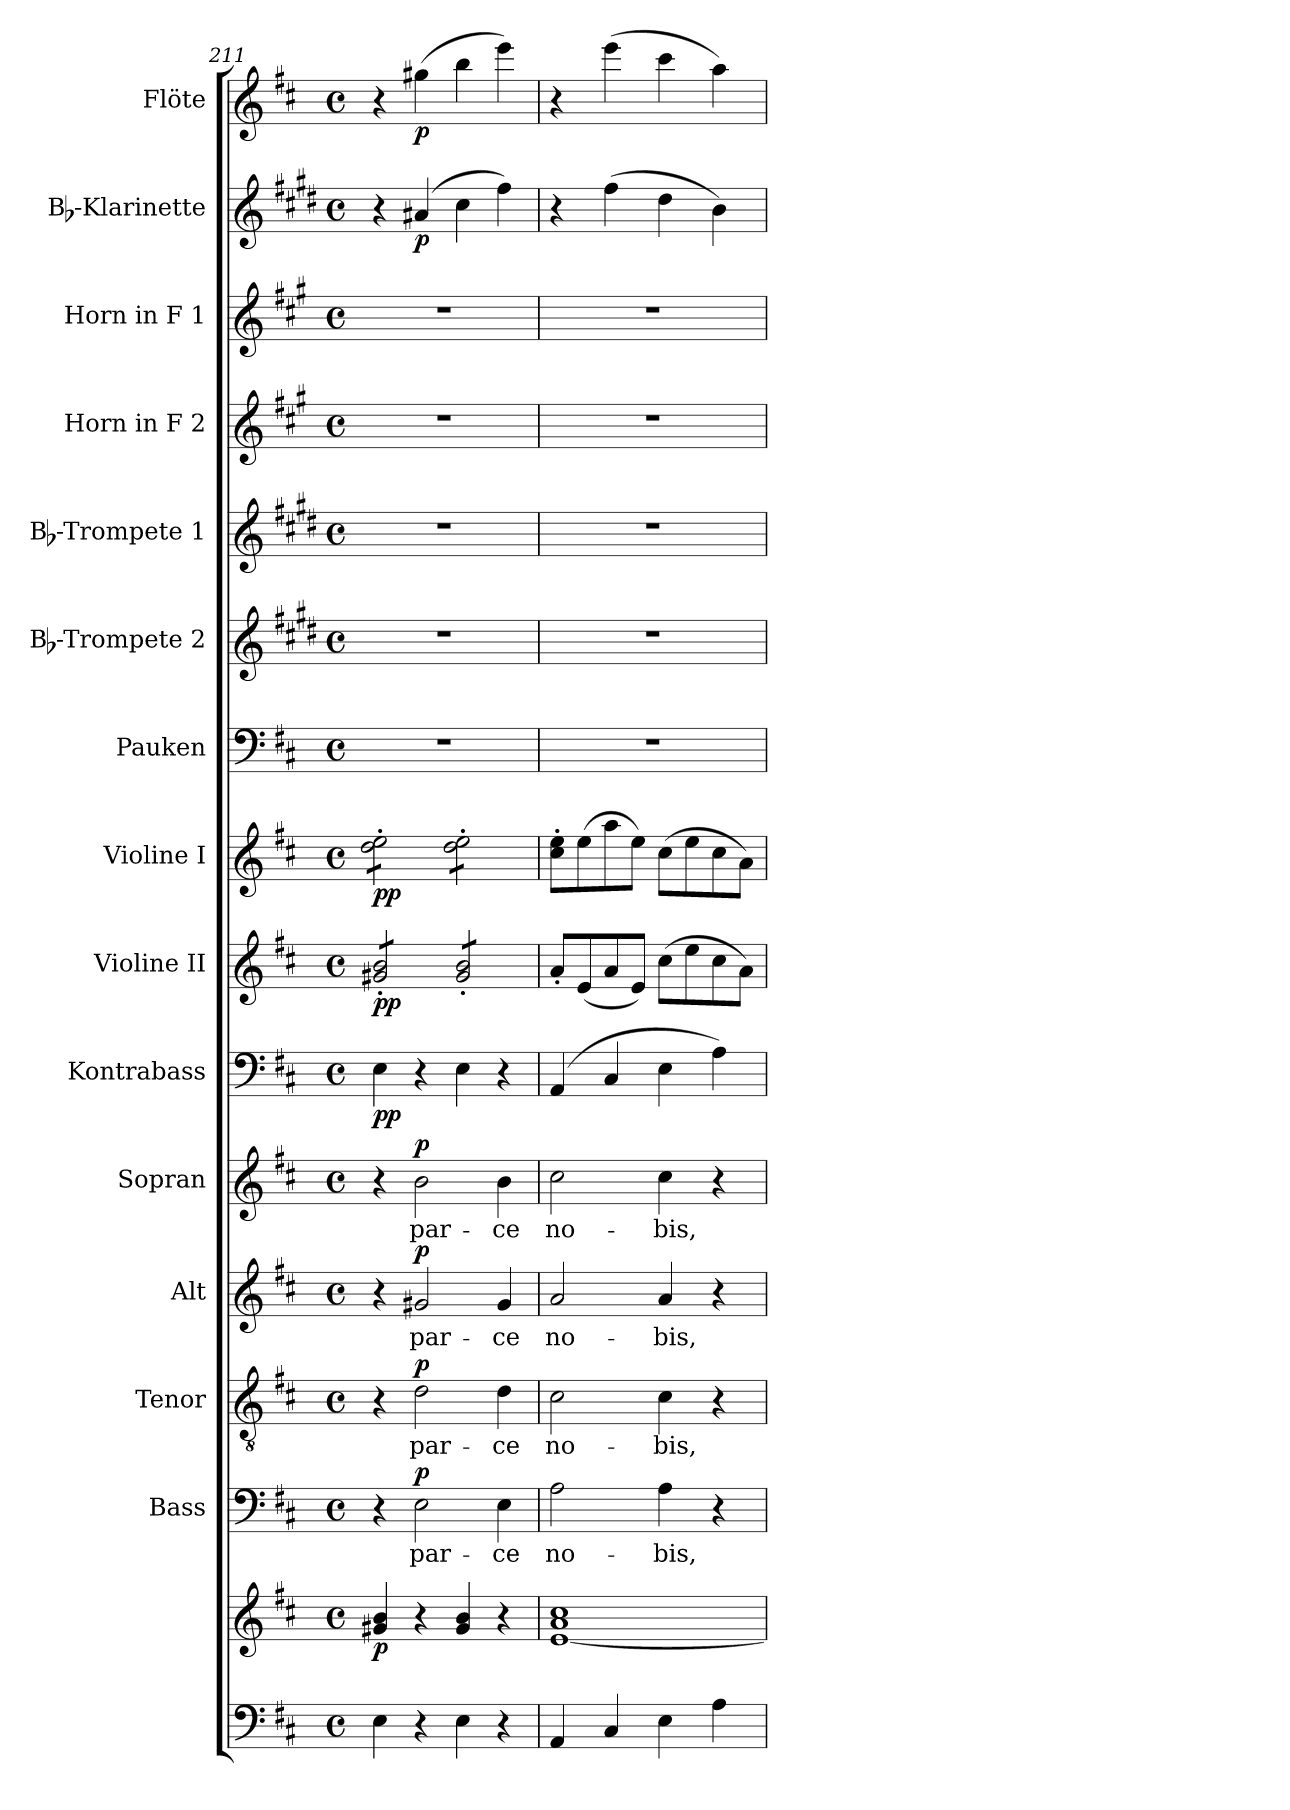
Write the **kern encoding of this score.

**kern	**kern	**dynam	**kern	**text	**dynam	**kern	**text	**dynam	**kern	**text	**dynam	**kern	**text	**dynam	**kern	**dynam	**kern	**dynam	**kern	**dynam	**kern	**kern	**kern	**kern	**kern	**kern	**dynam	**kern	**dynam
*part15	*part15	*part15	*part14	*part14	*part14	*part13	*part13	*part13	*part12	*part12	*part12	*part11	*part11	*part11	*part10	*part10	*part9	*part9	*part8	*part8	*part7	*part6	*part5	*part4	*part3	*part2	*part2	*part1	*part1
*staff16	*staff15	*staff15/16	*staff14	*staff14	*staff14	*staff13	*staff13	*staff13	*staff12	*staff12	*staff12	*staff11	*staff11	*staff11	*staff10	*staff10	*staff9	*staff9	*staff8	*staff8	*staff7	*staff6	*staff5	*staff4	*staff3	*staff2	*staff2	*staff1	*staff1
*	*	*	*I"Bass	*	*	*I"Tenor	*	*	*I"Alt	*	*	*I"Sopran	*	*	*I"Kontrabass	*	*I"Violine II	*	*I"Violine I	*	*I"Pauken	*I"Bb-Trompete 2	*I"Bb-Trompete 1	*I"Horn in F 2	*I"Horn in F 1	*I"Bb-Klarinette	*	*I"Flöte	*
*	*	*	*I'B.	*	*	*I'T.	*	*	*I'A.	*	*	*I'S.	*	*	*I'Kb.	*	*I'Vl. II	*	*I'Vl. I	*	*I'Pk.	*I'Bb Trp. 2	*I'Bb Trp. 1	*	*	*I'Bb Kl.	*	*I'Fl.	*
*clefF4	*clefG2	*	*clefF4	*	*	*clefGv2	*	*	*clefG2	*	*	*clefG2	*	*	*clefF4	*	*clefG2	*	*clefG2	*	*clefF4	*clefG2	*clefG2	*clefG2	*clefG2	*clefG2	*	*clefG2	*
*	*	*	*	*	*	*	*	*	*	*	*	*	*	*	*ITrd7c12	*	*	*	*	*	*	*ITrd1c2	*ITrd1c2	*ITrd4c7	*ITrd4c7	*ITrd1c2	*	*	*
*k[f#c#]	*k[f#c#]	*	*k[f#c#]	*	*	*k[f#c#]	*	*	*k[f#c#]	*	*	*k[f#c#]	*	*	*k[f#c#]	*	*k[f#c#]	*	*k[f#c#]	*	*k[f#c#]	*k[f#c#]	*k[f#c#]	*k[f#c#]	*k[f#c#]	*k[f#c#]	*	*k[f#c#]	*
*D:	*D:	*	*D:	*	*	*D:	*	*	*D:	*	*	*D:	*	*	*D:	*	*D:	*	*D:	*	*D:	*D:	*D:	*D:	*D:	*D:	*	*D:	*
*M4/4	*M4/4	*	*M4/4	*	*	*M4/4	*	*	*M4/4	*	*	*M4/4	*	*	*M4/4	*	*M4/4	*	*M4/4	*	*M4/4	*M4/4	*M4/4	*M4/4	*M4/4	*M4/4	*	*M4/4	*
*met(c)	*met(c)	*	*met(c)	*	*	*met(c)	*	*	*met(c)	*	*	*met(c)	*	*	*met(c)	*	*met(c)	*	*met(c)	*	*met(c)	*met(c)	*met(c)	*met(c)	*met(c)	*met(c)	*	*met(c)	*
=211	=211	=211	=211	=211	=211	=211	=211	=211	=211	=211	=211	=211	=211	=211	=211	=211	=211	=211	=211	=211	=211	=211	=211	=211	=211	=211	=211	=211	=211
!	!	!LO:DY:b	!	!	!	!	!	!	!	!	!	!	!	!	!	!LO:DY:b	!	!LO:DY:b	!	!LO:DY:b	!	!	!	!	!	!	!	!	!
*	*	*	*	*	*	*	*	*	*	*	*	*	*	*	*	*	*tremolo	*	*	*	*	*	*	*	*	*	*	*	*
*	*	*	*	*	*	*	*	*	*	*	*	*	*	*	*	*	*	*	*tremolo	*	*	*	*	*	*	*	*	*	*
4E\	4g#X/ 4b/	p	4r	.	.	4r	.	.	4r	.	.	4r	.	.	4EE\	pp	8g#X/'< 8b/'<L	pp	8dd\'> 8ee\'>L	pp	1r	1r	1r	1r	1r	4r	.	4r	.
.	.	.	.	.	.	.	.	.	.	.	.	.	.	.	.	.	8g#X/'< 8b/'<	.	8dd\'> 8ee\'>	.	.	.	.	.	.	.	.	.	.
!	!	!	!	!LO:LY:b	!LO:DY:a	!	!LO:LY:b	!LO:DY:a	!	!LO:LY:b	!LO:DY:a	!	!LO:LY:b	!LO:DY:a	!	!	!	!	!	!	!	!	!	!	!	!	!LO:DY:b	!	!LO:DY:b
4r	4r	.	2E\	par-	p	2d\	par-	p	2g#X/	par-	p	2b\	par-	p	4r	.	8g#X/'< 8b/'<	.	8dd\'> 8ee\'>	.	.	.	.	.	.	(4g#X/	p	(>4gg#X\	p
.	.	.	.	.	.	.	.	.	.	.	.	.	.	.	.	.	8g#X/'< 8b/'<J	.	8dd\'> 8ee\'>J	.	.	.	.	.	.	.	.	.	.
4E\	4g#/ 4b/	.	.	.	.	.	.	.	.	.	.	.	.	.	4EE\	.	8g#/'< 8b/'<L	.	8dd\'> 8ee\'>L	.	.	.	.	.	.	4b\	.	4bb\	.
.	.	.	.	.	.	.	.	.	.	.	.	.	.	.	.	.	8g#/'< 8b/'<	.	8dd\'> 8ee\'>	.	.	.	.	.	.	.	.	.	.
!	!	!	!	!LO:LY:b	!	!	!LO:LY:b	!	!	!LO:LY:b	!	!	!LO:LY:b	!	!	!	!	!	!	!	!	!	!	!	!	!	!	!	!
4r	4r	.	4E\	-ce	.	4d\	-ce	.	4g#/	-ce	.	4b\	-ce	.	4r	.	8g#/'< 8b/'<	.	8dd\'> 8ee\'>	.	.	.	.	.	.	4ee\)	.	4eee\)	.
.	.	.	.	.	.	.	.	.	.	.	.	.	.	.	.	.	8g#/'< 8b/'<J	.	8dd\'> 8ee\'>J	.	.	.	.	.	.	.	.	.	.
*	*	*	*	*	*	*	*	*	*	*	*	*	*	*	*	*	*	*	*Xtremolo	*	*	*	*	*	*	*	*	*	*
*	*	*	*	*	*	*	*	*	*	*	*	*	*	*	*	*	*Xtremolo	*	*	*	*	*	*	*	*	*	*	*	*
=212	=212	=212	=212	=212	=212	=212	=212	=212	=212	=212	=212	=212	=212	=212	=212	=212	=212	=212	=212	=212	=212	=212	=212	=212	=212	=212	=212	=212	=212
!	!	!	!	!LO:LY:b	!	!	!LO:LY:b	!	!	!LO:LY:b	!	!	!LO:LY:b	!	!	!	!	!	!	!	!	!	!	!	!	!	!	!	!
4AA/	[1e 1a 1cc#	.	2A\	no-	.	2c#\	no-	.	2a/	no-	.	2cc#\	no-	.	(4AAA/	.	8a'</L	.	8cc#\'> 8ee\'>L	.	1r	1r	1r	1r	1r	4r	.	4r	.
.	.	.	.	.	.	.	.	.	.	.	.	.	.	.	.	.	(<8e/	.	(>8ee\	.	.	.	.	.	.	.	.	.	.
4C#/	.	.	.	.	.	.	.	.	.	.	.	.	.	.	4CC#/	.	8a/	.	8aa\	.	.	.	.	.	.	(>4ee\	.	(>4eee\	.
.	.	.	.	.	.	.	.	.	.	.	.	.	.	.	.	.	8e/J)	.	8ee\J)	.	.	.	.	.	.	.	.	.	.
!	!	!	!	!LO:LY:b	!	!	!LO:LY:b	!	!	!LO:LY:b	!	!	!LO:LY:b	!	!	!	!	!	!	!	!	!	!	!	!	!	!	!	!
4E\	.	.	4A\	-bis,	.	4c#\	-bis,	.	4a/	-bis,	.	4cc#\	-bis,	.	4EE\	.	(>8cc#\L	.	(>8cc#\L	.	.	.	.	.	.	4cc#\	.	4ccc#\	.
.	.	.	.	.	.	.	.	.	.	.	.	.	.	.	.	.	8ee\	.	8ee\	.	.	.	.	.	.	.	.	.	.
4A\	.	.	4r	.	.	4r	.	.	4r	.	.	4r	.	.	4AA\)	.	8cc#\	.	8cc#\	.	.	.	.	.	.	4a\)	.	4aa\)	.
.	.	.	.	.	.	.	.	.	.	.	.	.	.	.	.	.	8a\J)	.	8a\J)	.	.	.	.	.	.	.	.	.	.
=	=	=	=	=	=	=	=	=	=	=	=	=	=	=	=	=	=	=	=	=	=	=	=	=	=	=	=	=	=
*-	*-	*-	*-	*-	*-	*-	*-	*-	*-	*-	*-	*-	*-	*-	*-	*-	*-	*-	*-	*-	*-	*-	*-	*-	*-	*-	*-	*-	*-
